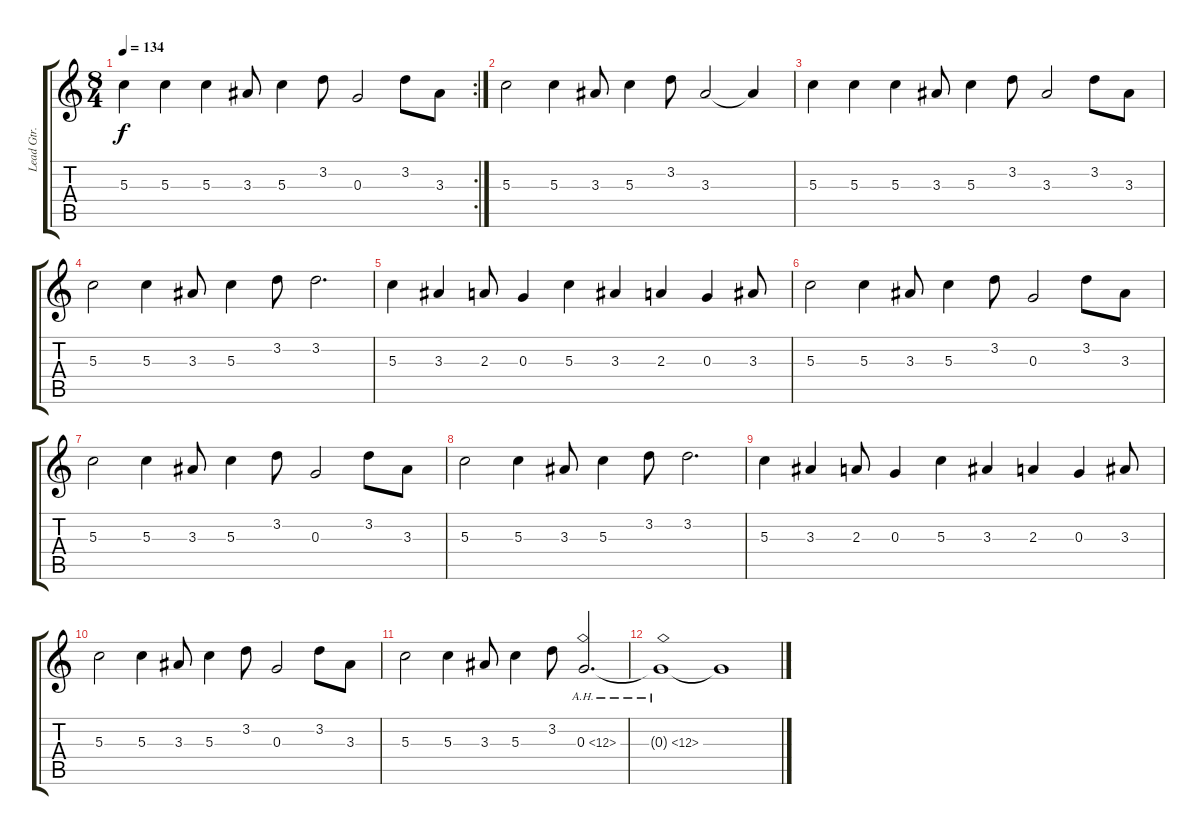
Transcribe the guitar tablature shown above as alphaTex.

\track ("Lead Gtr." "Lead Gtr.") {instrument distortionguitar}
\staff {score tabs}
\tuning (E4 B3 G3 D3 A2 E2) {hide}
\rc 2
\ts (8 4)
\tempo 134
\clef g2
\ks c
5.3.4{dy f} 5.3.4 5.3.4 3.3.8 5.3.4 3.2.8 0.3.2 3.2.8 3.3.8 |
5.3.2 5.3.4 3.3.8 5.3.4 3.2.8 3.3.2 3.3{t}.4 |
5.3.4 5.3.4 5.3.4 3.3.8 5.3.4 3.2.8 3.3.2 3.2.8 3.3.8 |
5.3.2 5.3.4 3.3.8 5.3.4 3.2.8 3.2.2{d} |
5.3.4 3.3.4 2.3.8 0.3.4 5.3.4 3.3.4 2.3.4 0.3.4 3.3.8 |
5.3.2 5.3.4 3.3.8 5.3.4 3.2.8 0.3.2 3.2.8 3.3.8 |
5.3.2 5.3.4 3.3.8 5.3.4 3.2.8 0.3.2 3.2.8 3.3.8 |
5.3.2 5.3.4 3.3.8 5.3.4 3.2.8 3.2.2{d} |
5.3.4 3.3.4 2.3.8 0.3.4 5.3.4 3.3.4 2.3.4 0.3.4 3.3.8 |
5.3.2 5.3.4 3.3.8 5.3.4 3.2.8 0.3.2 3.2.8 3.3.8 |
5.3.2 5.3.4 3.3.8 5.3.4 3.2.8 0.3{ah 12}.2{d} |
0.3{ah 12 t}.1 0.3{t}.1
